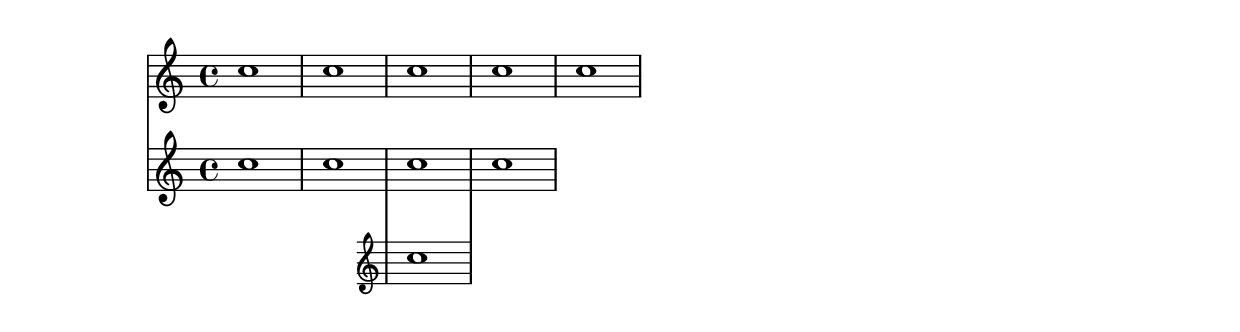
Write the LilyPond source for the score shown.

%% Do not edit this file; it is automatically
%% generated from LSR http://lsr.dsi.unimi.it
%% This file is in the public domain.
\version "2.13.29"

\header {
  lsrtags = "staff-notation, contexts-and-engravers"

%% Translation of GIT committish: 0b55335aeca1de539bf1125b717e0c21bb6fa31b
  texidoces = "
Se puede añadir (posiblemente de forma temporal) un pentagrama
nuevo una vez que la pieza ha comenzado.

"
  doctitlees = "Añadir un pentagrama nuevo"

  texidoc = "
An extra staff can be added (possibly temporarily) after the start of a
piece.

"
  doctitle = "Adding an extra staff"
} % begin verbatim

\score {
  <<
    \new Staff \relative c'' { c1 | c | c | c | c }
    \new StaffGroup \relative c'' {
      \new Staff {
        c1 | c <<
          c1
          \new Staff {
            \once \override Staff.TimeSignature #'stencil = ##f
            c1
          }
        >>
        c1
      }
    }
  >>
}

